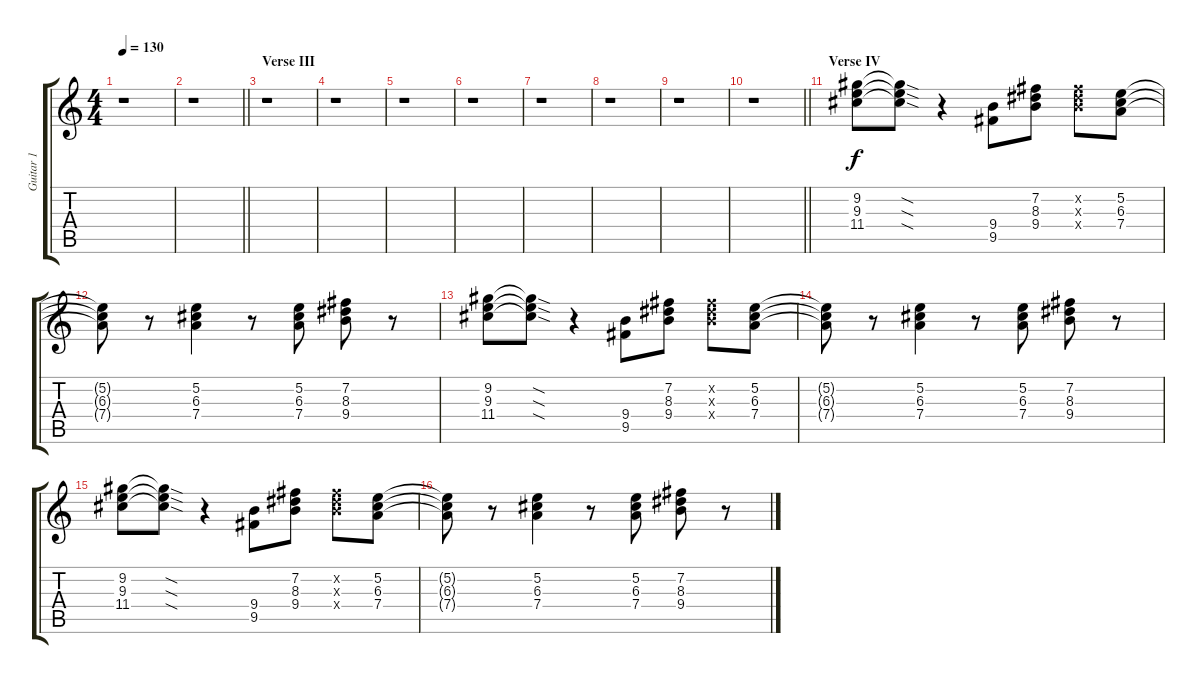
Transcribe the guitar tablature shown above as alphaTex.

\track ("Guitar 1" "Guitar 1") {instrument overdrivenguitar}
\staff {score tabs}
\tuning (E4 B3 G3 D3 A2 E2) {hide}
\ts (4 4)
\tempo 130
\clef g2
\ks c
r.1{dy f} |
\barLineRight lightlight
r.1 |
\section ("" "Verse III")
r.1 |
r.1 |
r.1 |
r.1 |
r.1 |
r.1 |
r.1 |
\barLineRight lightlight
r.1 |
\section ("" "Verse IV")
(9.2 9.3 11.4).8 (9.2{sod t} 9.3{sod t} 11.4{sod t}).8 r.4 (9.4 9.5).8 (7.2 8.3 9.4).8 (7.2{x} 8.3{x} 9.4{x}).8 (5.2 6.3 7.4).8 |
(5.2{t} 6.3{t} 7.4{t}).8 r.8 (5.2 6.3 7.4).4 r.8 (5.2 6.3 7.4).8 (7.2 8.3 9.4).8 r.8 |
(9.2 9.3 11.4).8 (9.2{sod t} 9.3{sod t} 11.4{sod t}).8 r.4 (9.4 9.5).8 (7.2 8.3 9.4).8 (7.2{x} 8.3{x} 9.4{x}).8 (5.2 6.3 7.4).8 |
(5.2{t} 6.3{t} 7.4{t}).8 r.8 (5.2 6.3 7.4).4 r.8 (5.2 6.3 7.4).8 (7.2 8.3 9.4).8 r.8 |
(9.2 9.3 11.4).8 (9.2{sod t} 9.3{sod t} 11.4{sod t}).8 r.4 (9.4 9.5).8 (7.2 8.3 9.4).8 (7.2{x} 8.3{x} 9.4{x}).8 (5.2 6.3 7.4).8 |
(5.2{t} 6.3{t} 7.4{t}).8 r.8 (5.2 6.3 7.4).4 r.8 (5.2 6.3 7.4).8 (7.2 8.3 9.4).8 r.8
